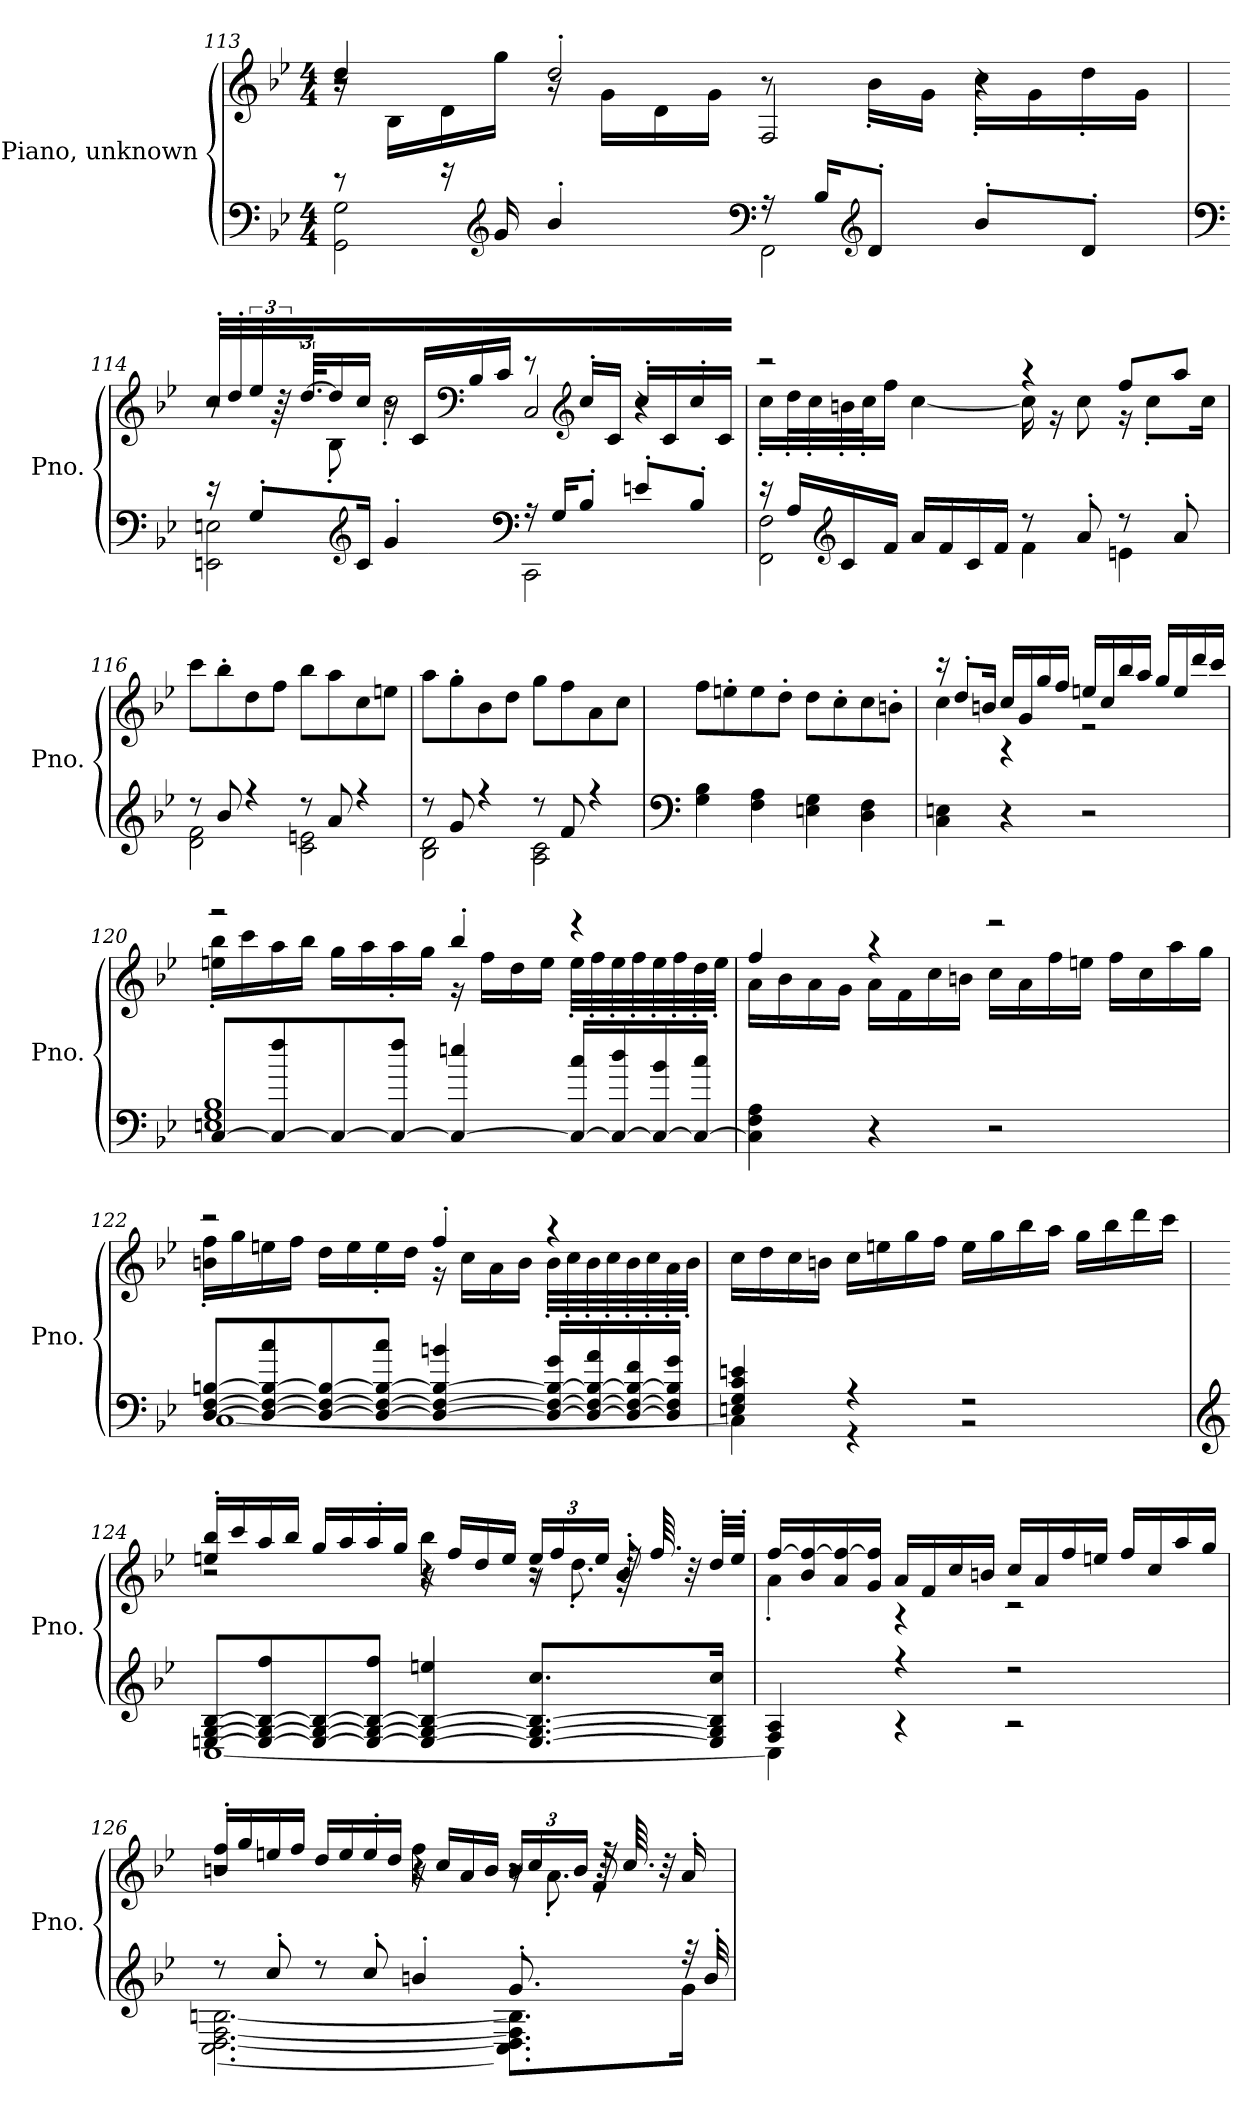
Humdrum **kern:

**kern	**kern
*part1	*part1
*staff2	*staff1
*I"Piano, unknown	*
*I'Pno.	*
*clefF4	*clefG2
*k[b-e-]	*k[b-e-]
*M4/4	*M4/4
=113	=113
*^	*^
*	*	*	*^
8r	2GG\ 2G\	4dd/	16r	2r
.	.	.	16B-\LL	.
16r	.	.	16d\	.
*clefG2	*	*	*	*
16g/	.	.	16gg\JJ	.
4b-'/	.	2dd'/	16r	.
.	.	.	16g\LL	.
.	.	.	16d\	.
.	.	.	16g\JJ	.
*clefF4	*	*	*	*
16r	2FF\	.	8r	2F/
16B-/KL	.	.	.	.
*clefG2	*	*	*	*
8d'/J	.	.	16b-'\LL	.
.	.	.	16g\JJ	.
8b-'/L	.	4r	16cc'\LL	.
.	.	.	16g\	.
8d'/J	.	.	16dd'\	.
.	.	.	16g\JJ	.
!!LO:LB:g=z	!!	!!
=114	=114	=114	=114	=114
*clefF4	*	*	*	*
16r	2EEn\ 2En\	32cc'/LLL	8r	2r
.	.	32dd'/	.	.
8G'/L	.	48ee-/JJJ	.	.
.	.	96r	.	.
.	.	[48.dd/KLL	.	.
.	.	16dd/]	8B-'\	.
*clefG2	*	*	*	*
16c/Jk	.	16cc/JJ	.	.
4g'/	.	16r	2cc'\	.
.	.	16c/LL	.	.
*	*	*clefF4	*	*
.	.	16B-/	.	.
.	.	16c/JJ	.	.
*clefF4	*	*	*	*
16r	2CC\	8r	.	2C/
16G/KL	.	.	.	.
*	*	*clefG2	*	*
8B-'/J	.	16cc'/LL	.	.
.	.	16c/JJ	.	.
8en'/L	.	16cc'/LL	4r	.
.	.	16c/	.	.
8B-'/J	.	16cc'/	.	.
.	.	16c/JJ	.	.
*	*	*	*v	*v
=115	=115	=115	=115
16r	2FF\ 2F\	2r	16cc'\LL
16A/LL	.	.	32dd'\L
.	.	.	32cc'\
*clefG2	*	*	*
16c/	.	.	32bn'\
.	.	.	32cc'\J
16f/JJ	.	.	16ff\JJ
16a/LL	.	.	[4cc\
16f/	.	.	.
16c/	.	.	.
16f/JJ	.	.	.
8r	4f\	4r	16cc\]
.	.	.	16r
8a'/	.	.	8cc\
8r	4en\	8ff/L	16r
.	.	.	8cc'\L
8a'/	.	8aa/J	.
.	.	.	16cc\Jk
*	*	*v	*v
!!LO:LB:g=z
=116	=116	=116
8r	2d\ 2f\	8ccc\L
8b-/	.	8bb-'\
4r	.	8dd\
.	.	8ff\J
8r	2c\ 2en\	8bb-\L
8a/	.	8aa\
4r	.	8cc\
.	.	8een\J
=117	=117	=117
8r	2B-\ 2d\	8aa\L
8g/	.	8gg'\
4r	.	8b-\
.	.	8dd\J
8r	2A\ 2c\	8gg\L
8f/	.	8ff\
4r	.	8a\
.	.	8cc\J
*v	*v	*
=118	=118
*clefF4	*
4G\ 4B-\	8ff\L
.	8een'\
4F\ 4A\	8ee\
.	8dd'\J
4En\ 4G\	8dd\L
.	8cc'\
4D\ 4F\	8cc\
.	8bn'\J
!!LO:LB:g=z
=119	=119
*	*^
4C\ 4En\	16r	4cc\
.	8dd'/L	.
.	16bn/Jk	.
4r	16cc/LL	4r
.	16g/	.
.	16gg/	.
.	16ff/JJ	.
2r	16een/LL	2r
.	16cc/	.
.	16bb-/	.
.	16aa/JJ	.
.	16gg/LL	.
.	16ee/	.
.	16ddd/	.
.	16ccc/JJ	.
=120	=120	=120
*^	*	*
[8C/L	1En 1G 1B-	2r	16een\' 16bb-\'LL
.	.	.	16ccc\
8C/_ 8ff/	.	.	16aa\
.	.	.	16bb-\JJ
8C/_	.	.	16gg\LL
.	.	.	16aa\
8C/_ 8ff/J	.	.	16aa'\
.	.	.	16gg\JJ
4C/_ 4een/	.	4bb-'/	16r
.	.	.	16ff\LL
.	.	.	16dd\
.	.	.	16ee\JJ
16C/_ 16cc/LL	.	4r	32ee'\LLL
.	.	.	32ff'\
16C/_ 16dd/	.	.	32ee'\
.	.	.	32ff'\
16C/_ 16b-/	.	.	32ee'\
.	.	.	32ff'\
16C/_ 16cc/JJ	.	.	32dd'\
.	.	.	32ee'\JJJ
*v	*v	*	*
!!LO:LB:g=z	!!
=121	=121	=121
4C\] 4F\ 4A\	4ff/	16a\LL
.	.	16b-\
.	.	16a\
.	.	16g\JJ
4r	4r	16a\LL
.	.	16f\
.	.	16cc\
.	.	16bn\JJ
2r	2r	16cc\LL
.	.	16a\
.	.	16ff\
.	.	16een\JJ
.	.	16ff\LL
.	.	16cc\
.	.	16aa\
.	.	16gg\JJ
=122	=122	=122
*^	*	*
[8D/ [8F/ [8Bn/L	[1C	2r	16bn\' 16ff\'LL
.	.	.	16gg\
8D/_ 8F/_ 8B/_ 8cc/	.	.	16een\
.	.	.	16ff\JJ
8D/_ 8F/_ 8B/_	.	.	16dd\LL
.	.	.	16ee\
8D/_ 8F/_ 8B/_ 8cc/J	.	.	16ee'\
.	.	.	16dd\JJ
4D/_ 4F/_ 4B/_ 4bn/	.	4ff'/	16r
.	.	.	16cc\LL
.	.	.	16a\
.	.	.	16b\JJ
16D/_ 16F/_ 16B/_ 16g/LL	.	4r	32b'\LLL
.	.	.	32cc'\
16D/_ 16F/_ 16B/_ 16a/	.	.	32b'\
.	.	.	32cc'\
16D/_ 16F/_ 16B/_ 16f/	.	.	32b'\
.	.	.	32cc'\
16D/] 16F/] 16B/] 16g/JJ	.	.	32a'\
.	.	.	32b'\JJJ
*	*	*v	*v
!!LO:PB:g=z
=123	=123	=123
4En/ 4G/ 4c/ 4en/	4C\]	16cc\LL
.	.	16dd\
.	.	16cc\
.	.	16bn\JJ
4r	4r	16cc\LL
.	.	16een\
.	.	16gg\
.	.	16ff\JJ
2r	2r	16ee\LL
.	.	16gg\
.	.	16bb-\
.	.	16aa\JJ
.	.	16gg\LL
.	.	16bb-\
.	.	16ddd\
.	.	16ccc\JJ
=124	=124	=124
*clefG2	*	*
*	*	*^
*	*	*	*^
[8En/ [8G/ [8B-/L	[1C	16een/' 16bb-/'LL	2r	2r
.	.	16ccc/	.	.
8E/_ 8G/_ 8B-/_ 8ff/	.	16aa/	.	.
.	.	16bb-/JJ	.	.
8E/_ 8G/_ 8B-/_	.	16gg/LL	.	.
.	.	16aa/	.	.
8E/_ 8G/_ 8B-/_ 8ff/J	.	16aa'/	.	.
.	.	16gg/JJ	.	.
4E/_ 4G/_ 4B-/_ 4een/	.	16r	4bb-\	4r
.	.	16ff/LL	.	.
.	.	16dd/	.	.
.	.	16ee/JJ	.	.
*	*	*Xbrackettup	*	*
8.E/_ 8.G/_ 8.B-/_ 8.cc/L	.	24ee/LL	16r	8r
.	.	24ff/	.	.
.	.	.	8.dd'\	.
.	.	24ee/JJ	.	.
.	.	128r	.	8b-'/
.	.	64.ff/	.	.
.	.	32r	.	.
16E/] 16G/] 16B-/] 16cc/Jk	.	32dd'/LLL	.	.
.	.	32ee'/JJJ	.	.
*	*	*	*v	*v
!!LO:LB:g=z
=125	=125	=125	=125
4F/ 4A/	4C\]	[16ff/LL	4a'\
.	.	16b-/ 16ff/_	.
.	.	16a/ 16ff/_	.
.	.	16g/ 16ff/]JJ	.
4r	4r	16a/LL	4r
.	.	16f/	.
.	.	16cc/	.
.	.	16bn/JJ	.
2r	2r	16cc/LL	2r
.	.	16a/	.
.	.	16ff/	.
.	.	16een/JJ	.
.	.	16ff/LL	.
.	.	16cc/	.
.	.	16aa/	.
.	.	16gg/JJ	.
=126	=126	=126	=126
*	*	*	*^
8r	[2.C\ [2.D\ [2.F\ [2.Bn\	16bn/' 16ff/'LL	2r	2r
.	.	16gg/	.	.
8cc'/	.	16een/	.	.
.	.	16ff/JJ	.	.
8r	.	16dd/LL	.	.
.	.	16ee/	.	.
8cc'/	.	16ee'/	.	.
.	.	16dd/JJ	.	.
4bn'/	.	16r	4ff\	4r
.	.	16cc/LL	.	.
.	.	16a/	.	.
.	.	16b/JJ	.	.
8.g'/	8.C\] 8.D\] 8.F\] 8.B\]L	24b/LL	16r	8r
.	.	24cc/	.	.
.	.	.	8.a'\	.
.	.	24b/JJ	.	.
.	.	128r	.	8f'/
.	.	64.cc/	.	.
.	.	32r	.	.
32r	16g\Jk	16a'/	.	.
32b'/	.	.	.	.
*v	*v	*	*	*
*	*v	*v	*v
=	=
*-	*-
